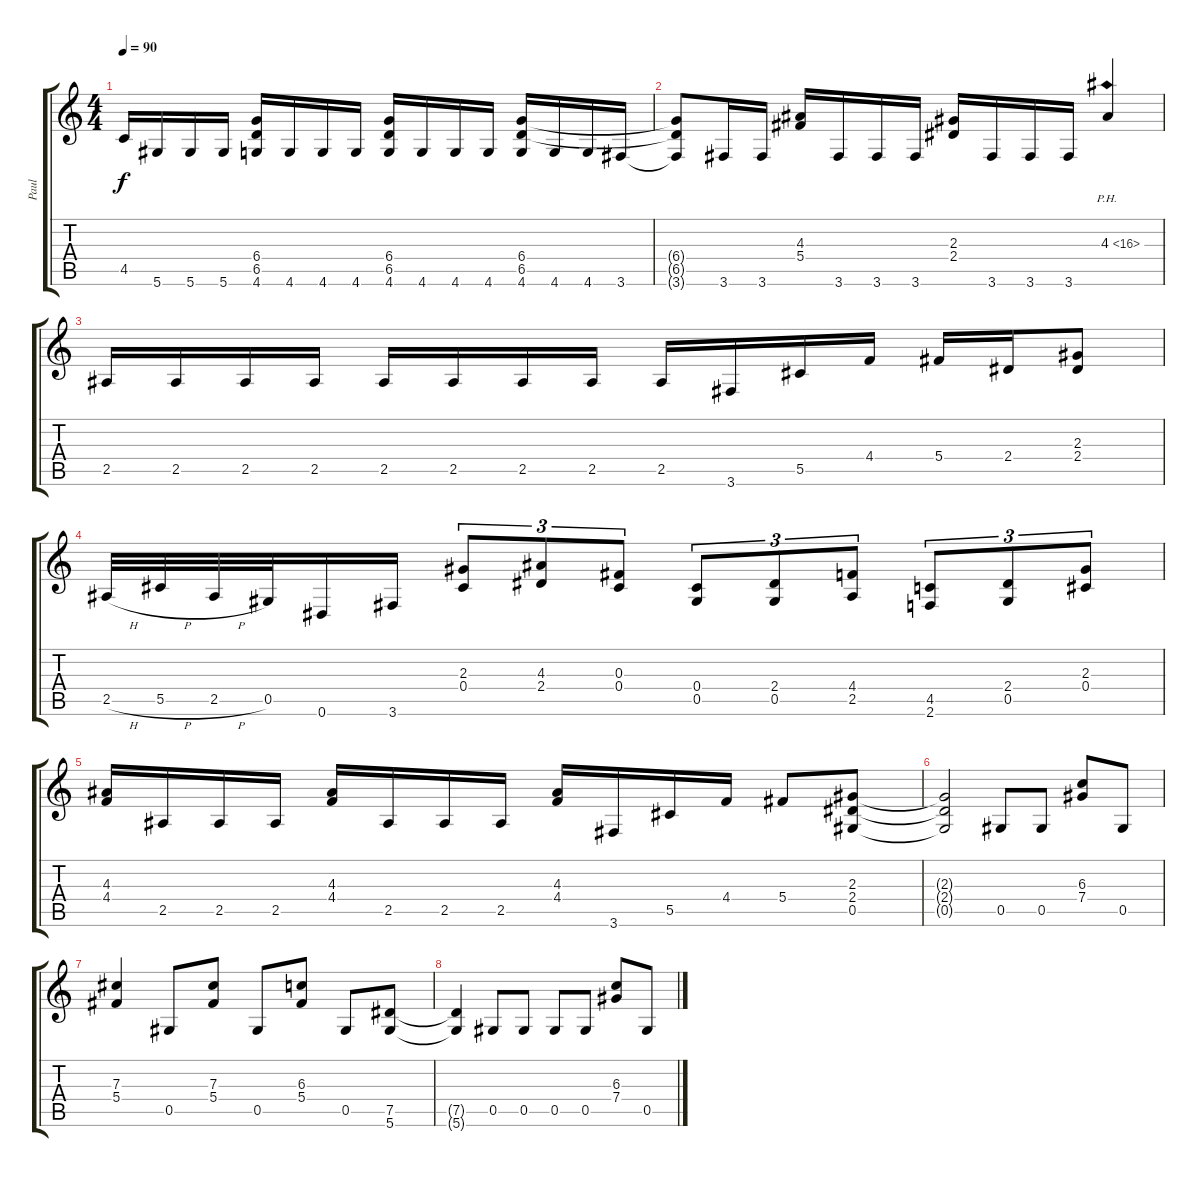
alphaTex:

\track ("Paul" "Paul") {instrument distortionguitar}
\staff {score tabs}
\tuning (Eb4 Bb3 Gb3 Db3 Ab2 Eb2) {hide}
\ts (4 4)
\tempo 90
\clef g2
\ks c
4.5{t}.16{dy f} 5.6.16 5.6.16 5.6.16 (6.4 6.5 4.6).16 4.6.16 4.6.16 4.6.16 (6.4 6.5 4.6).16 4.6.16 4.6.16 4.6.16 (6.4 6.5 4.6).16 4.6.16 4.6.16 3.6.16 |
(6.4{t} 6.5{t} 3.6{t}).8 3.6.16 3.6.16 (4.3 5.4).16 3.6.16 3.6.16 3.6.16 (2.3 2.4).16 3.6.16 3.6.16 3.6.16 4.3{ph 12}.4 |
2.5.16 2.5.16 2.5.16 2.5.16 2.5.16 2.5.16 2.5.16 2.5.16 2.5.16 3.6.16 5.5.16 4.4.16 5.4.16 2.4.16 (2.3 2.4).8 |
2.5{h}.32 5.5{h}.32 2.5{h}.32 0.5.32 0.6.16 3.6.16 (2.3 0.4).8{tu (3 2)} (4.3 2.4).8{tu (3 2)} (0.3 0.4).8{tu (3 2)} (0.4 0.5).8{tu (3 2)} (2.4 0.5).8{tu (3 2)} (4.4 2.5).8{tu (3 2)} (4.5 2.6).8{tu (3 2)} (2.4 0.5).8{tu (3 2)} (2.3 0.4).8{tu (3 2)} |
(4.3 4.4).16 2.5.16 2.5.16 2.5.16 (4.3 4.4).16 2.5.16 2.5.16 2.5.16 (4.3 4.4).16 3.6.16 5.5.16 4.4.16 5.4.8 (2.3 2.4 0.5).8 |
(2.3{t} 2.4{t} 0.5{t}).2 0.5.8 0.5.8 (6.3 7.4).8 0.5.8 |
(7.3 5.4).4 0.5.8 (7.3 5.4).8 0.5.8 (6.3 5.4).8 0.5.8 (7.5 5.6).8 |
(7.5{t} 5.6{t}).4 0.5.8 0.5.8 0.5.8 0.5.8 (6.3 7.4).8 0.5.8
